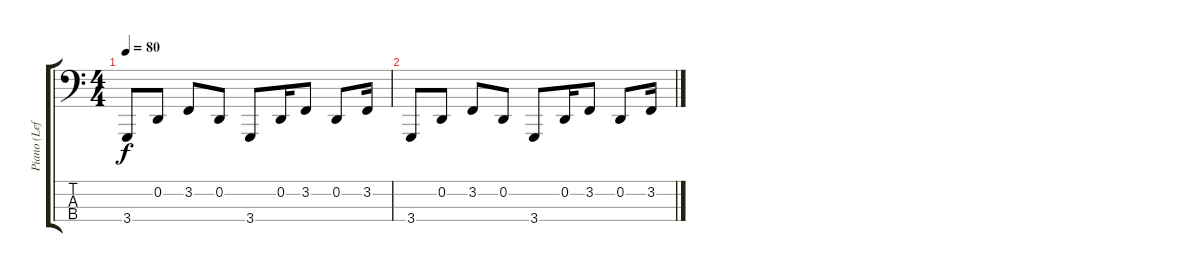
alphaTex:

\track ("Piano (Left hand)" "Piano (Lef") {instrument acousticgrandpiano}
\staff {score tabs}
\tuning (G2 D2 A1 E1) {hide}
\ts (4 4)
\tempo 80
\clef f4
\ks c
3.4.8{dy f} 0.2.8 3.2.8 0.2.8 3.4.8 0.2.16 3.2.8 0.2.8 3.2.16 |
3.4.8 0.2.8 3.2.8 0.2.8 3.4.8 0.2.16 3.2.8 0.2.8 3.2.16
